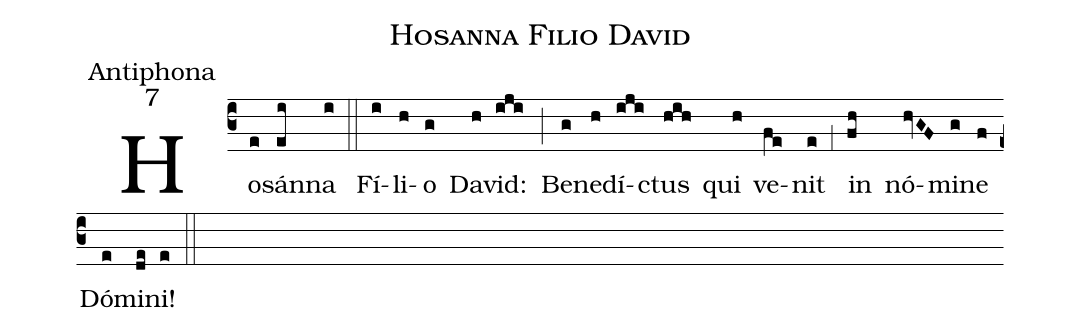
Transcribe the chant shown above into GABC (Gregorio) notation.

name:Hosanna Filio David;
office-part:Antiphona;
mode:7;
%%
(c3) Ho(e)sán(ei)na(i) (::) Fí(i)li(h)o(g) Da(h)vid:(iji) (;) Be(g)ne(h)dí(iji)ctus(hih) qui(h) ve(fe)nit(e) (;1) in(fh) nó(hvGF)mi(g)ne(f) Dó(e)mi(de)ni!(e) (::)
